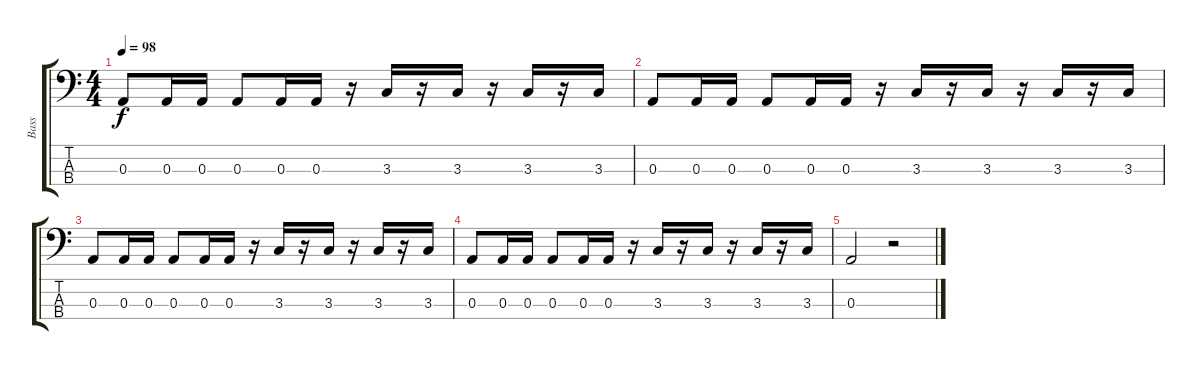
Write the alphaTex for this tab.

\track ("Bass" "Bass") {instrument electricbassfinger}
\staff {score tabs}
\tuning (G2 D2 A1 E1) {hide}
\ts (4 4)
\tempo 98
\clef f4
\ks c
0.3.8{dy f} 0.3.16 0.3.16 0.3.8 0.3.16 0.3.16 r.16 3.3.16 r.16 3.3.16 r.16 3.3.16 r.16 3.3.16 |
0.3.8 0.3.16 0.3.16 0.3.8 0.3.16 0.3.16 r.16 3.3.16 r.16 3.3.16 r.16 3.3.16 r.16 3.3.16 |
0.3.8 0.3.16 0.3.16 0.3.8 0.3.16 0.3.16 r.16 3.3.16 r.16 3.3.16 r.16 3.3.16 r.16 3.3.16 |
0.3.8 0.3.16 0.3.16 0.3.8 0.3.16 0.3.16 r.16 3.3.16 r.16 3.3.16 r.16 3.3.16 r.16 3.3.16 |
0.3.2 r.2
